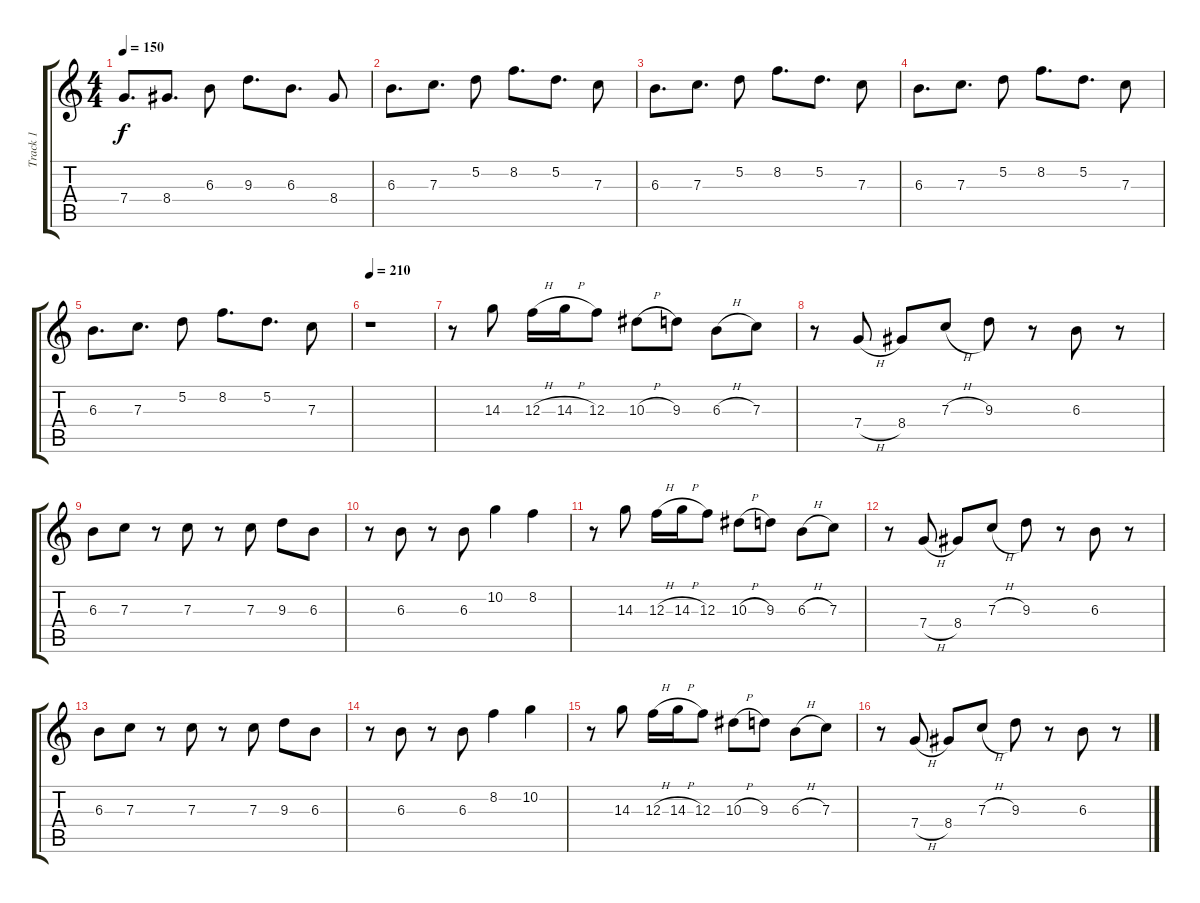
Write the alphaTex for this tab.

\track ("Track 1" "Track 1") {instrument distortionguitar}
\staff {score tabs}
\tuning (D4 A3 F3 C3 G2 C2) {hide}
\ts (4 4)
\tempo 150
\clef g2
\ks c
7.4.8{d dy f} 8.4.8{d} 6.3.8 9.3.8{d} 6.3.8{d} 8.4.8 |
6.3.8{d} 7.3.8{d} 5.2.8 8.2.8{d} 5.2.8{d} 7.3.8 |
6.3.8{d} 7.3.8{d} 5.2.8 8.2.8{d} 5.2.8{d} 7.3.8 |
6.3.8{d} 7.3.8{d} 5.2.8 8.2.8{d} 5.2.8{d} 7.3.8 |
6.3.8{d} 7.3.8{d} 5.2.8 8.2.8{d} 5.2.8{d} 7.3.8 |
\tempo 210
r.1 |
r.8 14.3.8 12.3{h}.16 14.3{h}.16 12.3.8 10.3{h}.8 9.3.8 6.3{h}.8 7.3.8 |
r.8 7.4{h}.8 8.4.8 7.3{h}.8 9.3.8 r.8 6.3.8 r.8 |
6.3.8 7.3.8 r.8 7.3.8 r.8 7.3.8 9.3.8 6.3.8 |
r.8 6.3.8 r.8 6.3.8 10.2.4 8.2.4 |
r.8 14.3.8 12.3{h}.16 14.3{h}.16 12.3.8 10.3{h}.8 9.3.8 6.3{h}.8 7.3.8 |
r.8 7.4{h}.8 8.4.8 7.3{h}.8 9.3.8 r.8 6.3.8 r.8 |
6.3.8 7.3.8 r.8 7.3.8 r.8 7.3.8 9.3.8 6.3.8 |
r.8 6.3.8 r.8 6.3.8 8.2.4 10.2.4 |
r.8 14.3.8 12.3{h}.16 14.3{h}.16 12.3.8 10.3{h}.8 9.3.8 6.3{h}.8 7.3.8 |
r.8 7.4{h}.8 8.4.8 7.3{h}.8 9.3.8 r.8 6.3.8 r.8
